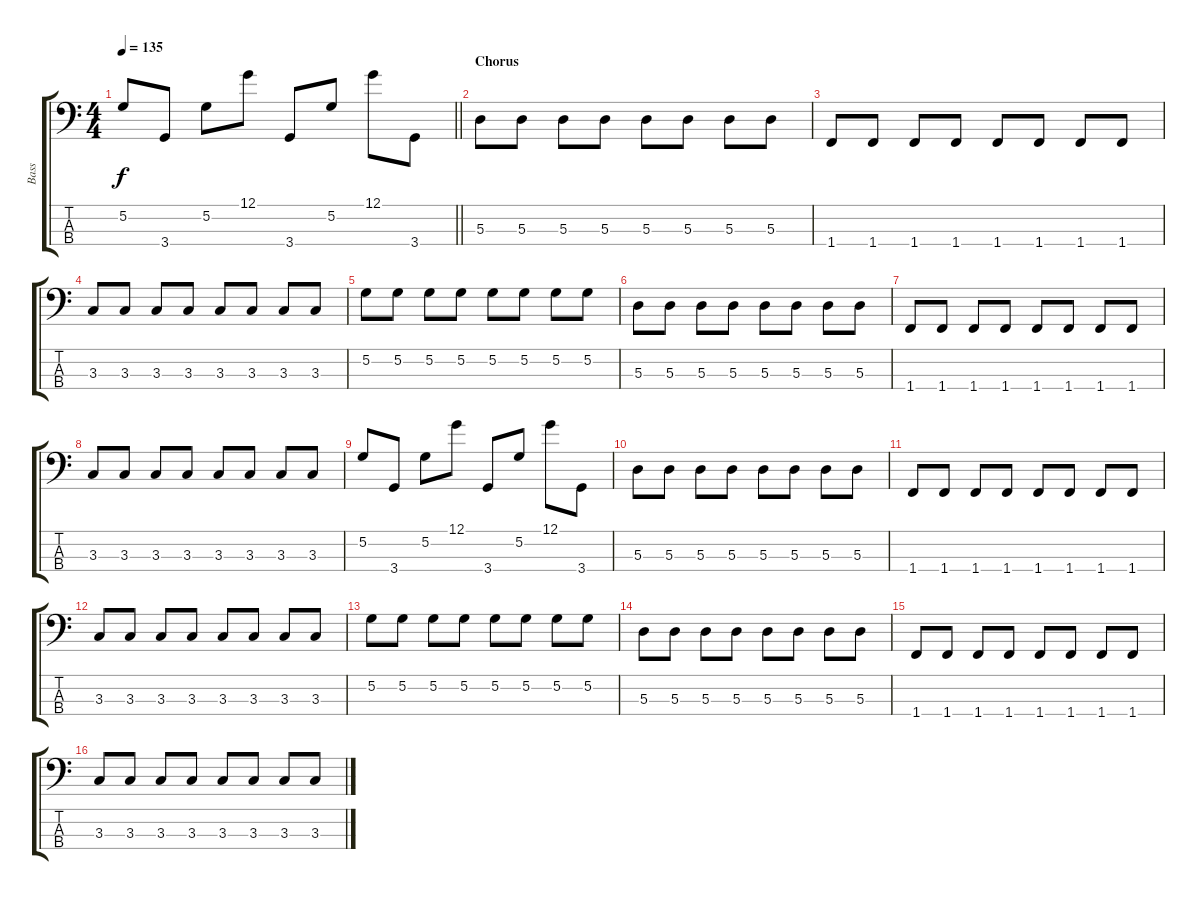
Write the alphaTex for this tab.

\track ("Bass" "Bass") {instrument electricbassfinger}
\staff {score tabs}
\tuning (G2 D2 A1 E1) {hide}
\ts (4 4)
\tempo 135
\clef f4
\barLineRight lightlight
\ks c
5.2.8{dy f} 3.4.8 5.2.8 12.1.8 3.4.8 5.2.8 12.1.8 3.4.8 |
\section ("" "Chorus")
5.3.8 5.3.8 5.3.8 5.3.8 5.3.8 5.3.8 5.3.8 5.3.8 |
1.4.8 1.4.8 1.4.8 1.4.8 1.4.8 1.4.8 1.4.8 1.4.8 |
3.3.8 3.3.8 3.3.8 3.3.8 3.3.8 3.3.8 3.3.8 3.3.8 |
5.2.8 5.2.8 5.2.8 5.2.8 5.2.8 5.2.8 5.2.8 5.2.8 |
5.3.8 5.3.8 5.3.8 5.3.8 5.3.8 5.3.8 5.3.8 5.3.8 |
1.4.8 1.4.8 1.4.8 1.4.8 1.4.8 1.4.8 1.4.8 1.4.8 |
3.3.8 3.3.8 3.3.8 3.3.8 3.3.8 3.3.8 3.3.8 3.3.8 |
5.2.8 3.4.8 5.2.8 12.1.8 3.4.8 5.2.8 12.1.8 3.4.8 |
5.3.8 5.3.8 5.3.8 5.3.8 5.3.8 5.3.8 5.3.8 5.3.8 |
1.4.8 1.4.8 1.4.8 1.4.8 1.4.8 1.4.8 1.4.8 1.4.8 |
3.3.8 3.3.8 3.3.8 3.3.8 3.3.8 3.3.8 3.3.8 3.3.8 |
5.2.8 5.2.8 5.2.8 5.2.8 5.2.8 5.2.8 5.2.8 5.2.8 |
5.3.8 5.3.8 5.3.8 5.3.8 5.3.8 5.3.8 5.3.8 5.3.8 |
1.4.8 1.4.8 1.4.8 1.4.8 1.4.8 1.4.8 1.4.8 1.4.8 |
3.3.8 3.3.8 3.3.8 3.3.8 3.3.8 3.3.8 3.3.8 3.3.8
